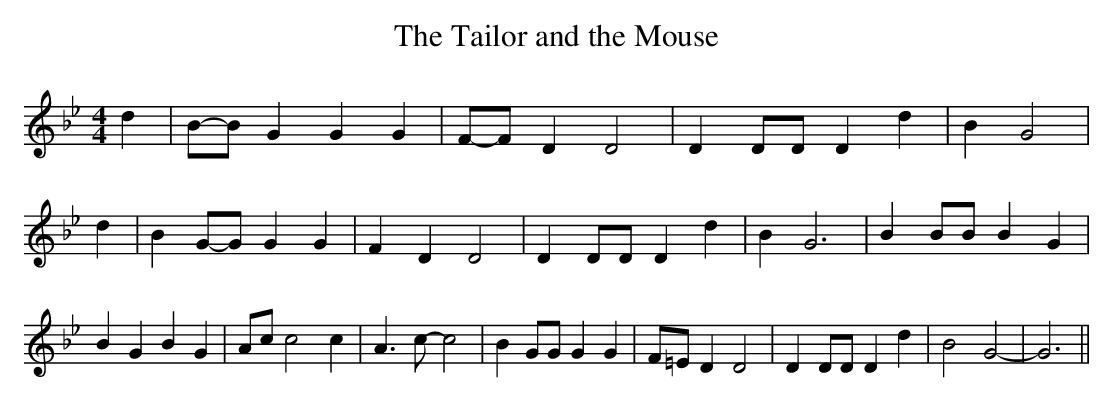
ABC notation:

X:1
T:The Tailor and the Mouse
M:4/4
L:1/4
K:Bb
 d|B/2-B/2 G G G|F/2-F/2 D D2| D D/2D/2 D d| B G2| d| BG/2-G/2 G G|\
 F D D2| D D/2D/2 D d| B G3| B B/2B/2 B G| B G B G| A/2c/2 c2 c| A3/2 c/2- c2|\
 B G/2G/2 G G| F/2=E/2 D D2| D D/2D/2 D d| B2 G2-| G3||
